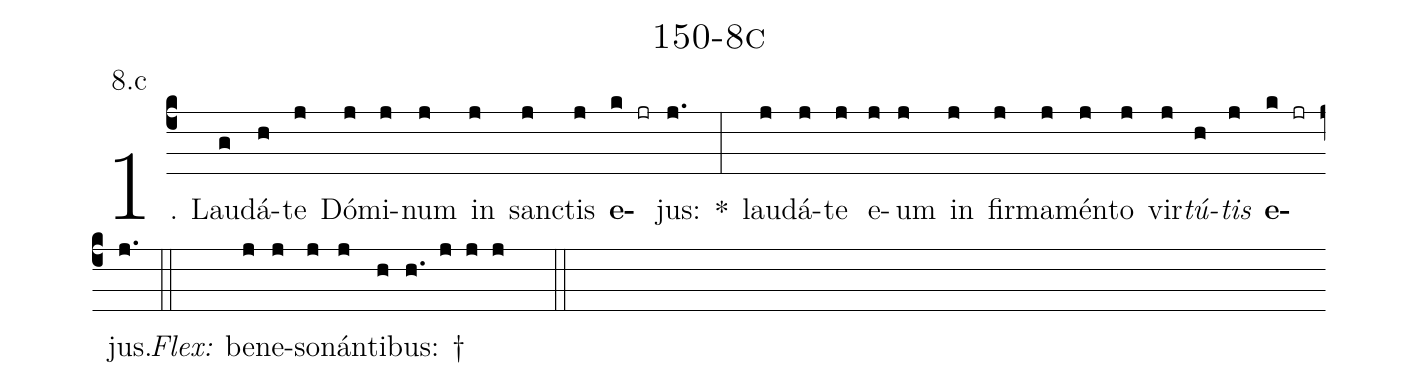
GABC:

name: 150-8c;
annotation: 8.c;
%%
(c4)1. Lau(g)dá(h)te(j) Dó(j)mi(j)num(j) in(j) sanc(j)tis(j) <b>e</b>(k jr)jus:(j.) *(:) lau(j)dá(j)te(j) e(j)um(j) in(j) fir(j)ma(j)mén(j)to(j) vir(j)<i>tú</i>(h)<i>tis</i>(j) <b>e</b>(k jr)jus.(j.) (::)
<i>Flex:</i>()  be(j)ne(j)so(j)nán(j)ti(h)bus: †(h. j j j  ::)
